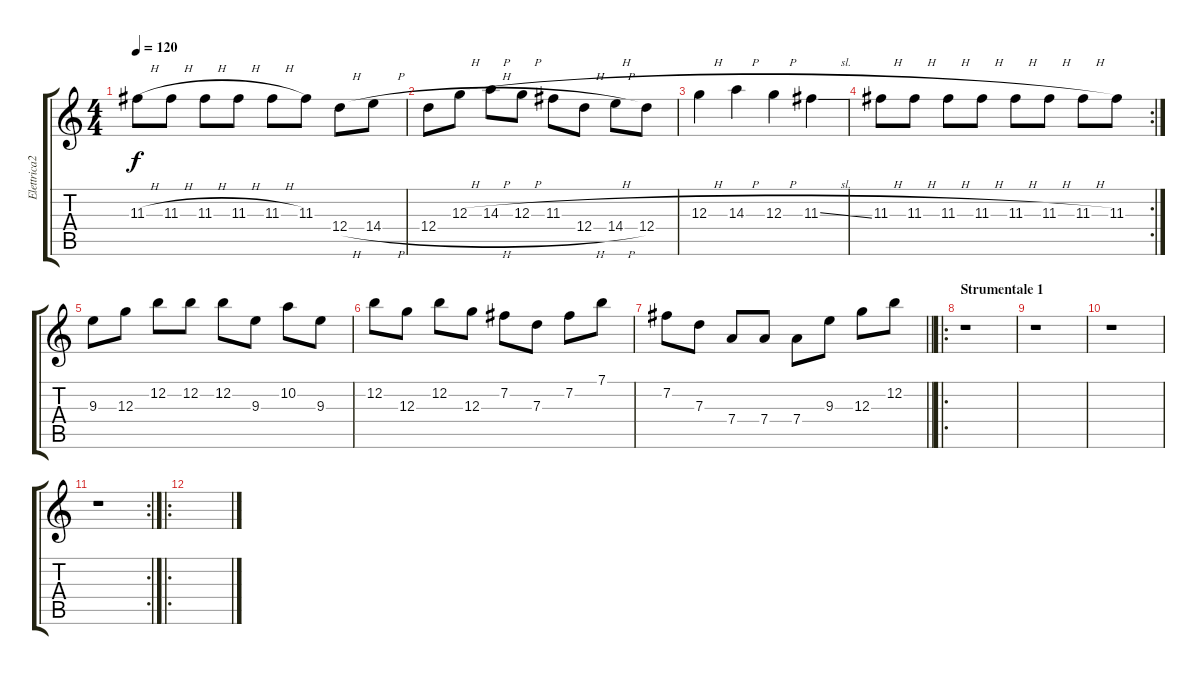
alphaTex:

\track ("Elettrica2(clean)" "Elettrica2") {instrument electricguitarjazz}
\staff {score tabs}
\tuning (E4 B3 G3 D3 A2 E2) {hide}
\ts (4 4)
\tempo 120
\clef g2
\ks c
11.3{h}.8{dy f} 11.3{h}.8 11.3{h}.8 11.3{h}.8 11.3{h}.8 11.3.8 12.4{h}.8 14.4{h}.8 |
12.4{h}.8 12.3{h}.8 14.3{h}.8 12.3{h}.8 11.3{h}.8 12.4{h}.8 14.4{h}.8 12.4.8 |
12.3{h}.4 14.3{h}.4 12.3{h}.4 11.3{sl}.4 |
\rc 2
11.3{h}.8 11.3{h}.8 11.3{h}.8 11.3{h}.8 11.3{h}.8 11.3{h}.8 11.3{h}.8 11.3.8 |
9.3.8 12.3.8 12.2.8 12.2.8 12.2.8 9.3.8 10.2.8 9.3.8 |
12.2.8 12.3.8 12.2.8 12.3.8 7.2.8 7.3.8 7.2.8 7.1.8 |
\barLineRight lightlight
7.2.8 7.3.8 7.4.8 7.4.8 7.4.8 9.3.8 12.3.8 12.2.8 |
\ro
\section ("" "Strumentale 1")
r.1 |
r.1 |
r.1 |
\rc 2
r.1 |
\ro
